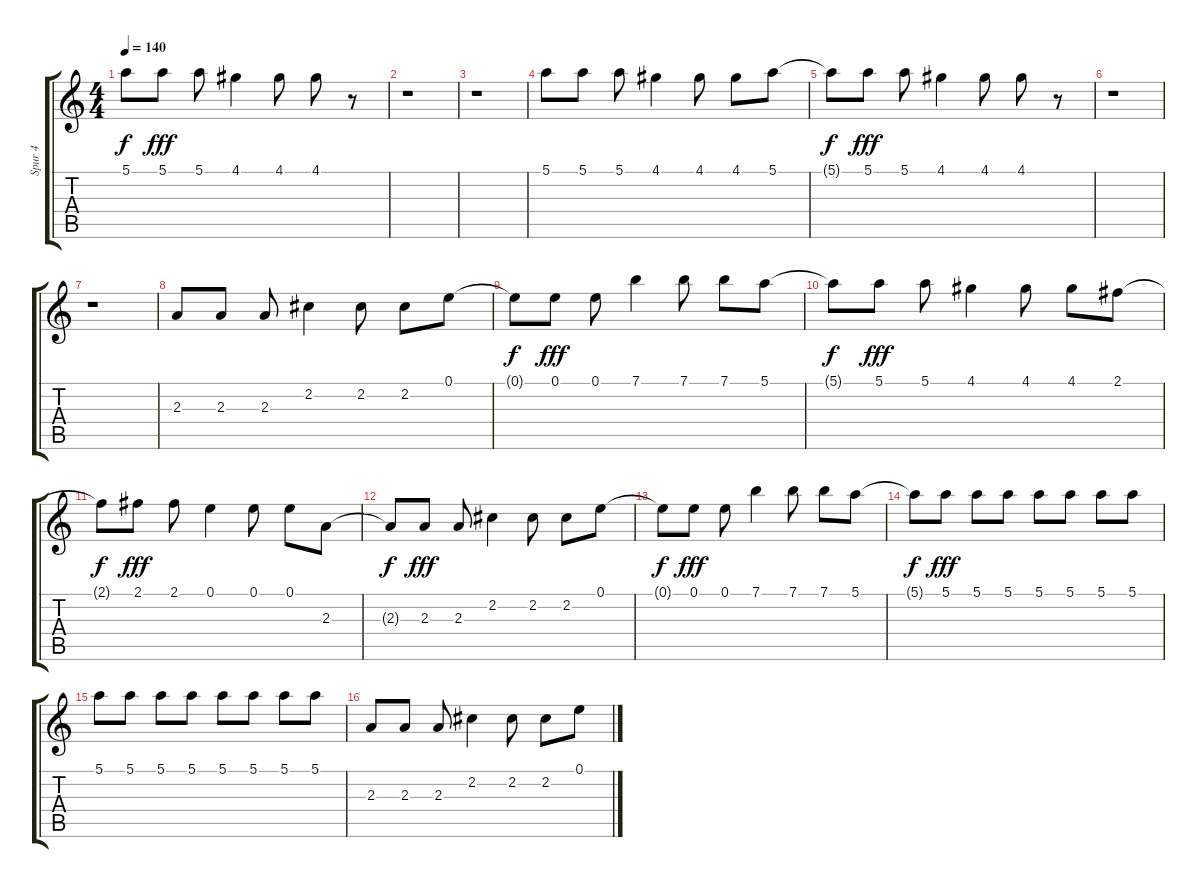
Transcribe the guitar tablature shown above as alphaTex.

\track ("Spur 4" "Spur 4") {instrument electricguitarjazz}
\staff {score tabs}
\tuning (E4 B3 G3 D3 A2 E2) {hide}
\ts (4 4)
\tempo 140
\clef g2
\ks c
5.1{t}.8{dy f} 5.1.8{dy fff} 5.1.8 4.1.4 4.1.8 4.1.8 r.8 |
r.1 |
r.1 |
5.1.8 5.1.8 5.1.8 4.1.4 4.1.8 4.1.8 5.1.8 |
5.1{t}.8{dy f} 5.1.8{dy fff} 5.1.8 4.1.4 4.1.8 4.1.8 r.8 |
r.1 |
r.1 |
2.3.8 2.3.8 2.3.8 2.2.4 2.2.8 2.2.8 0.1.8 |
0.1{t}.8{dy f} 0.1.8{dy fff} 0.1.8 7.1.4 7.1.8 7.1.8 5.1.8 |
5.1{t}.8{dy f} 5.1.8{dy fff} 5.1.8 4.1.4 4.1.8 4.1.8 2.1.8 |
2.1{t}.8{dy f} 2.1.8{dy fff} 2.1.8 0.1.4 0.1.8 0.1.8 2.3.8 |
2.3{t}.8{dy f} 2.3.8{dy fff} 2.3.8 2.2.4 2.2.8 2.2.8 0.1.8 |
0.1{t}.8{dy f} 0.1.8{dy fff} 0.1.8 7.1.4 7.1.8 7.1.8 5.1.8 |
5.1{t}.8{dy f} 5.1.8{dy fff} 5.1.8 5.1.8 5.1.8 5.1.8 5.1.8 5.1.8 |
5.1.8 5.1.8 5.1.8 5.1.8 5.1.8 5.1.8 5.1.8 5.1.8 |
2.3.8 2.3.8 2.3.8 2.2.4 2.2.8 2.2.8 0.1.8
